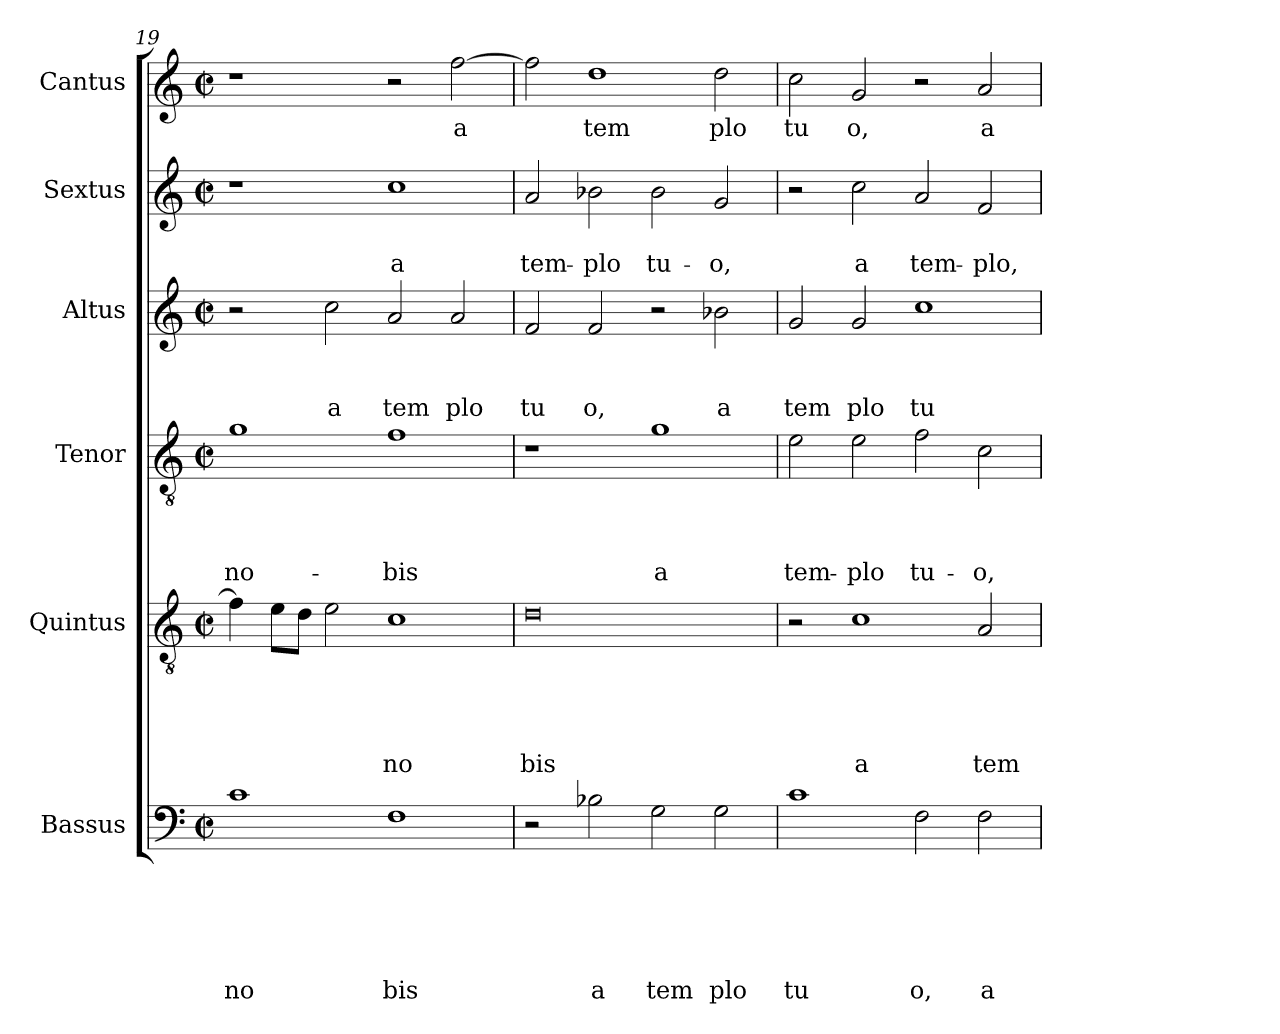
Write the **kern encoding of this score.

**kern	**text	**text	**text	**text	**text	**text	**kern	**text	**text	**text	**text	**text	**kern	**text	**text	**text	**text	**kern	**text	**text	**text	**kern	**text	**text	**kern	**text
*part6	*part6	*part6	*part6	*part6	*part6	*part6	*part5	*part5	*part5	*part5	*part5	*part5	*part4	*part4	*part4	*part4	*part4	*part3	*part3	*part3	*part3	*part2	*part2	*part2	*part1	*part1
*staff6	*staff6	*staff6	*staff6	*staff6	*staff6	*staff6	*staff5	*staff5	*staff5	*staff5	*staff5	*staff5	*staff4	*staff4	*staff4	*staff4	*staff4	*staff3	*staff3	*staff3	*staff3	*staff2	*staff2	*staff2	*staff1	*staff1
*I"Bassus	*	*	*	*	*	*	*I"Quintus	*	*	*	*	*	*I"Tenor	*	*	*	*	*I"Altus	*	*	*	*I"Sextus	*	*	*I"Cantus	*
*clefF4	*	*	*	*	*	*	*clefGv2	*	*	*	*	*	*clefGv2	*	*	*	*	*clefG2	*	*	*	*clefG2	*	*	*clefG2	*
*k[]	*	*	*	*	*	*	*k[]	*	*	*	*	*	*k[]	*	*	*	*	*k[]	*	*	*	*k[]	*	*	*k[]	*
*C:	*	*	*	*	*	*	*C:	*	*	*	*	*	*C:	*	*	*	*	*C:	*	*	*	*C:	*	*	*C:	*
*M2/2	*	*	*	*	*	*	*M2/2	*	*	*	*	*	*M2/2	*	*	*	*	*M2/2	*	*	*	*M2/2	*	*	*M2/2	*
*met(c|)	*	*	*	*	*	*	*met(c|)	*	*	*	*	*	*met(c|)	*	*	*	*	*met(c|)	*	*	*	*met(c|)	*	*	*met(c|)	*
=19	=19	=19	=19	=19	=19	=19	=19	=19	=19	=19	=19	=19	=19	=19	=19	=19	=19	=19	=19	=19	=19	=19	=19	=19	=19	=19
!	!	!	!	!	!	!LO:LY:b	!	!	!	!	!	!	!	!	!	!	!LO:LY:b	!	!	!	!	!	!	!	!	!
1c	.	.	.	.	.	no	4f\]	.	.	.	.	.	1g	.	.	.	no-	2r	.	.	.	1r	.	.	1r	.
.	.	.	.	.	.	.	8e\L	.	.	.	.	.	.	.	.	.	.	.	.	.	.	.	.	.	.	.
.	.	.	.	.	.	.	8d\J	.	.	.	.	.	.	.	.	.	.	.	.	.	.	.	.	.	.	.
!	!	!	!	!	!	!	!	!	!	!	!	!	!	!	!	!	!	!	!	!	!LO:LY:b	!	!	!	!	!
.	.	.	.	.	.	.	2e\	.	.	.	.	.	.	.	.	.	.	2cc\	.	.	a	.	.	.	.	.
!	!	!	!	!	!	!LO:LY:b	!	!	!	!	!	!LO:LY:b	!	!	!	!	!LO:LY:b	!	!	!	!LO:LY:b	!	!	!LO:LY:b	!	!
1F	.	.	.	.	.	bis	1c	.	.	.	.	no	1f	.	.	.	-bis	2a/	.	.	tem	1cc	.	a	2r	.
!	!	!	!	!	!	!	!	!	!	!	!	!	!	!	!	!	!	!	!	!	!LO:LY:b	!	!	!	!	!LO:LY:b
.	.	.	.	.	.	.	.	.	.	.	.	.	.	.	.	.	.	2a/	.	.	plo	.	.	.	[>2ff\	a
=20	=20	=20	=20	=20	=20	=20	=20	=20	=20	=20	=20	=20	=20	=20	=20	=20	=20	=20	=20	=20	=20	=20	=20	=20	=20	=20
!	!	!	!	!	!	!	!	!	!	!	!	!LO:LY:b	!	!	!	!	!	!	!	!	!LO:LY:b	!	!	!LO:LY:b	!	!
2r	.	.	.	.	.	.	0d	.	.	.	.	bis	1r	.	.	.	.	2f/	.	.	tu	2a/	.	tem-	2ff\]	.
!	!	!	!	!	!	!LO:LY:b	!	!	!	!	!	!	!	!	!	!	!	!	!	!	!LO:LY:b	!	!	!LO:LY:b	!	!LO:LY:b
2B-X\	.	.	.	.	.	a	.	.	.	.	.	.	.	.	.	.	.	2f/	.	.	o,	2b-X\	.	-plo	1dd	tem
!	!	!	!	!	!	!LO:LY:b	!	!	!	!	!	!	!	!	!	!	!LO:LY:b	!	!	!	!	!	!	!LO:LY:b	!	!
2G\	.	.	.	.	.	tem	.	.	.	.	.	.	1g	.	.	.	a	2r	.	.	.	2b-\	.	tu-	.	.
!	!	!	!	!	!	!LO:LY:b	!	!	!	!	!	!	!	!	!	!	!	!	!	!	!LO:LY:b	!	!	!LO:LY:b	!	!LO:LY:b
2G\	.	.	.	.	.	plo	.	.	.	.	.	.	.	.	.	.	.	2b-X\	.	.	a	2g/	.	-o,	2dd\	plo
=21	=21	=21	=21	=21	=21	=21	=21	=21	=21	=21	=21	=21	=21	=21	=21	=21	=21	=21	=21	=21	=21	=21	=21	=21	=21	=21
!	!	!	!	!	!	!LO:LY:b	!	!	!	!	!	!	!	!	!	!	!LO:LY:b	!	!	!	!LO:LY:b	!	!	!	!	!LO:LY:b
1c	.	.	.	.	.	tu	2r	.	.	.	.	.	2e\	.	.	.	tem-	2g/	.	.	tem	2r	.	.	2cc\	tu
!	!	!	!	!	!	!	!	!	!	!	!	!LO:LY:b	!	!	!	!	!LO:LY:b	!	!	!	!LO:LY:b	!	!	!LO:LY:b	!	!LO:LY:b
.	.	.	.	.	.	.	1c	.	.	.	.	a	2e\	.	.	.	-plo	2g/	.	.	plo	2cc\	.	a	2g/	o,
!	!	!	!	!	!	!LO:LY:b	!	!	!	!	!	!	!	!	!	!	!LO:LY:b	!	!	!	!LO:LY:b	!	!	!LO:LY:b	!	!
2F\	.	.	.	.	.	o,	.	.	.	.	.	.	2f\	.	.	.	tu-	1cc	.	.	tu	2a/	.	tem-	2r	.
!	!	!	!	!	!	!LO:LY:b	!	!	!	!	!	!LO:LY:b	!	!	!	!	!LO:LY:b	!	!	!	!	!	!	!LO:LY:b	!	!LO:LY:b
2F\	.	.	.	.	.	a	2A/	.	.	.	.	tem	2c\	.	.	.	-o,	.	.	.	.	2f/	.	-plo,	2a/	a
=	=	=	=	=	=	=	=	=	=	=	=	=	=	=	=	=	=	=	=	=	=	=	=	=	=	=
*-	*-	*-	*-	*-	*-	*-	*-	*-	*-	*-	*-	*-	*-	*-	*-	*-	*-	*-	*-	*-	*-	*-	*-	*-	*-	*-
